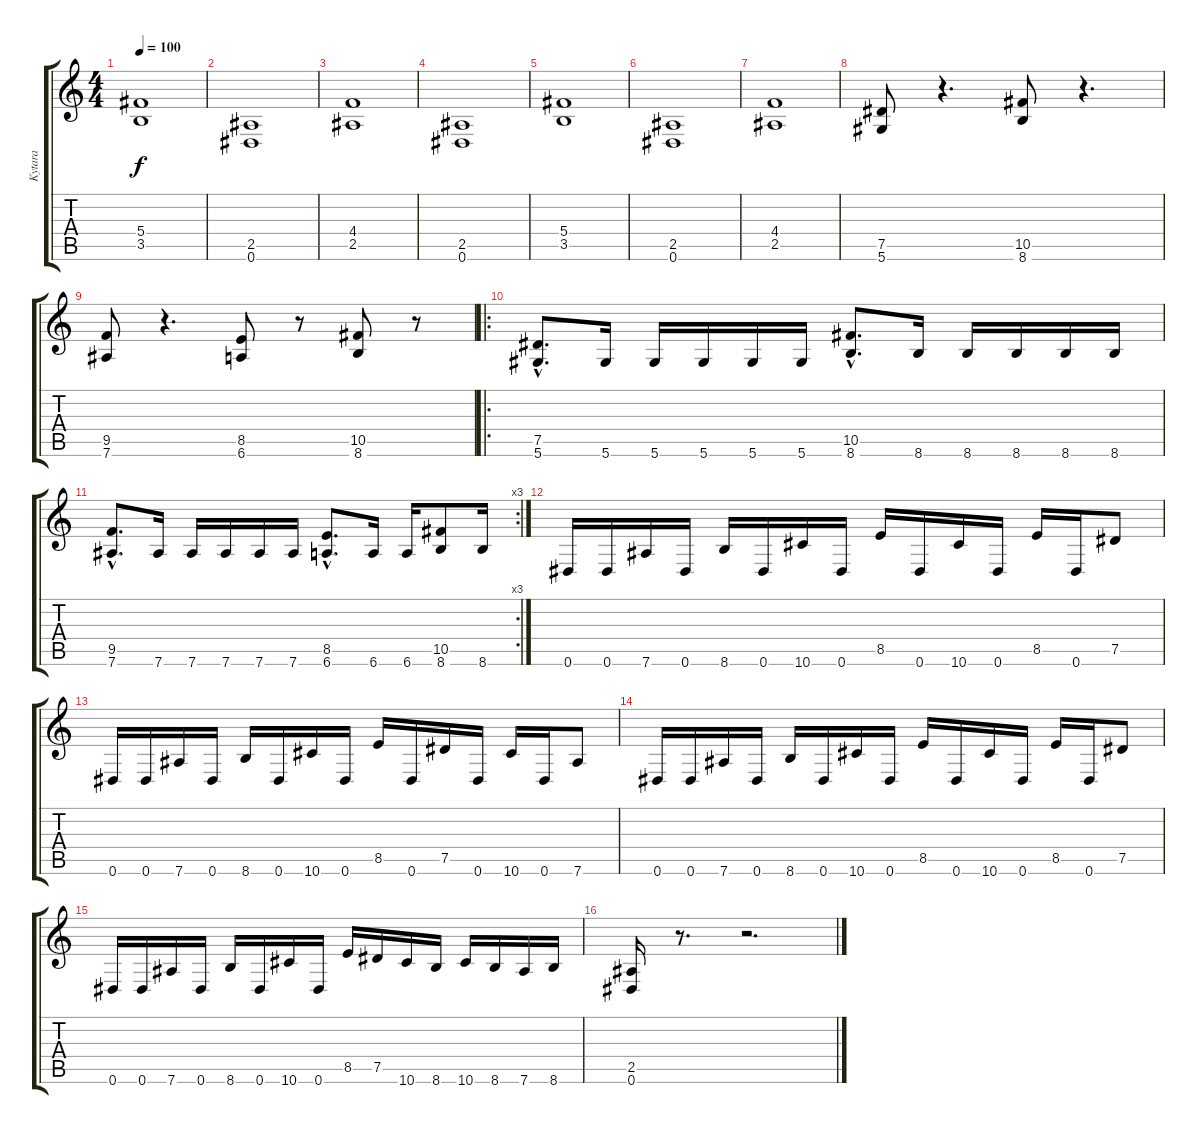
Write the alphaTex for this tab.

\track ("Kytara" "Kytara") {instrument distortionguitar}
\staff {score tabs}
\tuning (Eb4 Bb3 Gb3 Db3 Ab2 Eb2) {hide}
\ts (4 4)
\tempo 100
\clef g2
\ks c
(5.4 3.5).1{dy f} |
(2.5 0.6).1 |
(4.4 2.5).1 |
(2.5 0.6).1 |
(5.4 3.5).1 |
(2.5 0.6).1 |
(4.4 2.5).1 |
(7.5 5.6).8 r.4{d} (10.5 8.6).8 r.4{d} |
(9.5 7.6).8 r.4{d} (8.5 6.6).8 r.8 (10.5 8.6).8 r.8 |
\ro
(7.5 5.6{hac}).8{d} 5.6.16 5.6.16 5.6.16 5.6.16 5.6.16 (10.5{hac} 8.6{hac}).8{d} 8.6.16 8.6.16 8.6.16 8.6.16 8.6.16 |
\rc 3
(9.5{hac} 7.6{hac}).8{d} 7.6.16 7.6.16 7.6.16 7.6.16 7.6.16 (8.5{hac} 6.6{hac}).8{d} 6.6.16 6.6.16 (10.5 8.6).8 8.6.16 |
0.6.16 0.6.16 7.6.16 0.6.16 8.6.16 0.6.16 10.6.16 0.6.16 8.5.16 0.6.16 10.6.16 0.6.16 8.5.16 0.6.16 7.5.8 |
0.6.16 0.6.16 7.6.16 0.6.16 8.6.16 0.6.16 10.6.16 0.6.16 8.5.16 0.6.16 7.5.16 0.6.16 10.6.16 0.6.16 7.6.8 |
0.6.16 0.6.16 7.6.16 0.6.16 8.6.16 0.6.16 10.6.16 0.6.16 8.5.16 0.6.16 10.6.16 0.6.16 8.5.16 0.6.16 7.5.8 |
0.6.16 0.6.16 7.6.16 0.6.16 8.6.16 0.6.16 10.6.16 0.6.16 8.5.16 7.5.16 10.6.16 8.6.16 10.6.16 8.6.16 7.6.16 8.6.16 |
(2.5 0.6).16 r.8{d} r.2{d}
